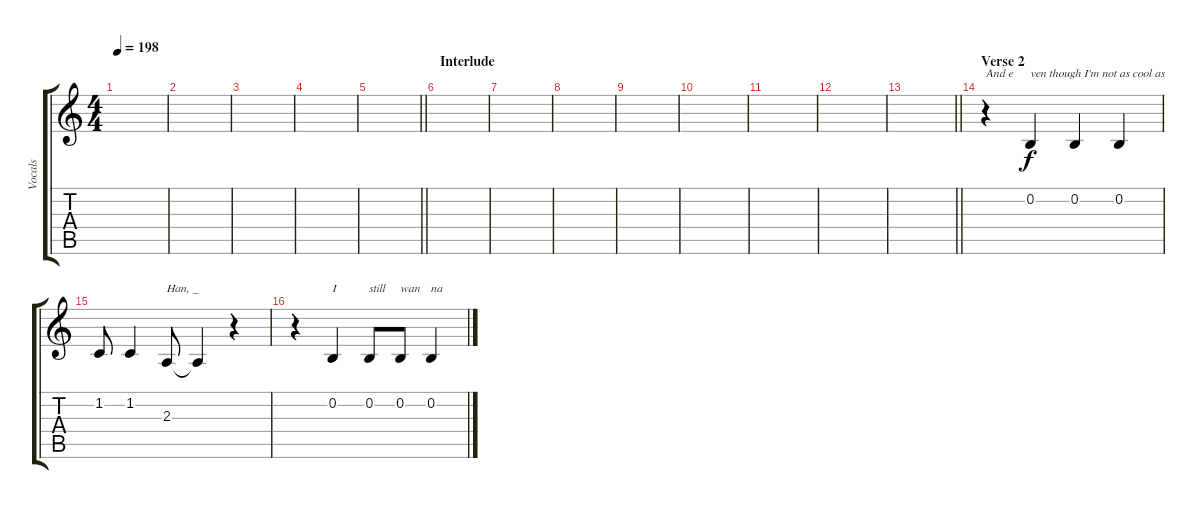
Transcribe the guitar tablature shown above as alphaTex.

\track ("Vocals" "Vocals") {instrument altosax}
\staff {score tabs}
\tuning (E4 B3 G3 D3 A2 E2) {hide}
\ts (4 4)
\tempo 198
\clef g2
\ks c
|
|
|
|
\barLineRight lightlight
|
\section ("" "Interlude")
|
|
|
|
|
|
|
\barLineRight lightlight
|
\section ("" "Verse 2")
r.4{txt "And e"} 0.2.4{txt "ven though I'm not as cool as"} 0.2.4 0.2.4 |
1.2.8 1.2.4 2.3.8{txt "Han, _"} 2.3{t}.4 r.4 |
r.4 0.2.4{txt "I"} 0.2.8{txt "still"} 0.2.8{txt "wan"} 0.2.4{txt "na"}
